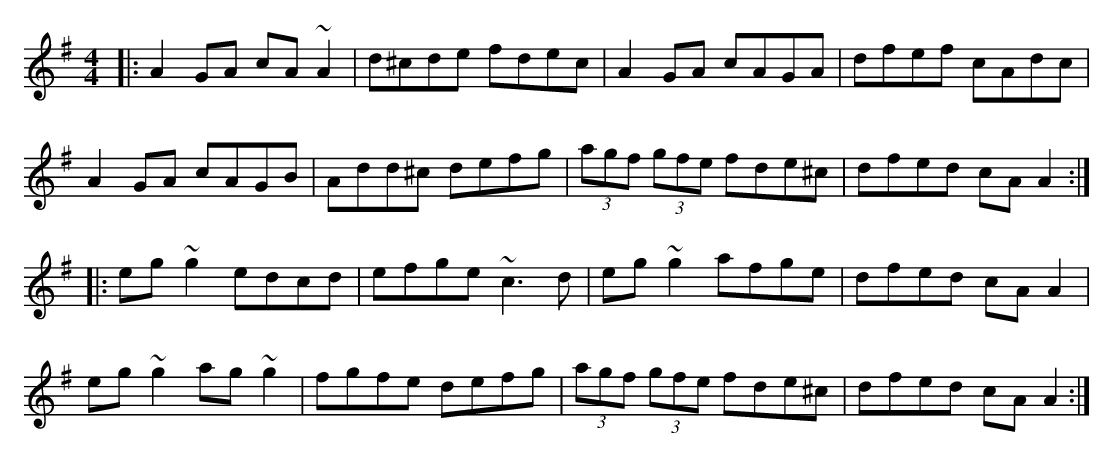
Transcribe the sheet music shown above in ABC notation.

X:1
M:4/4
K:Dmix
|:A2 GA cA ~A2|d^cde fdec|A2 GA cAGA|dfef cAdc|
A2 GA cAGB|Add^c defg|(3agf (3gfe fde^c|dfed cA A2:|
|:eg ~g2 edcd|efge ~c3 d|eg ~g2 afge|dfed cA A2|
eg ~g2 ag ~g2|fgfe defg|(3agf (3gfe fde^c|dfed cA A2:|
